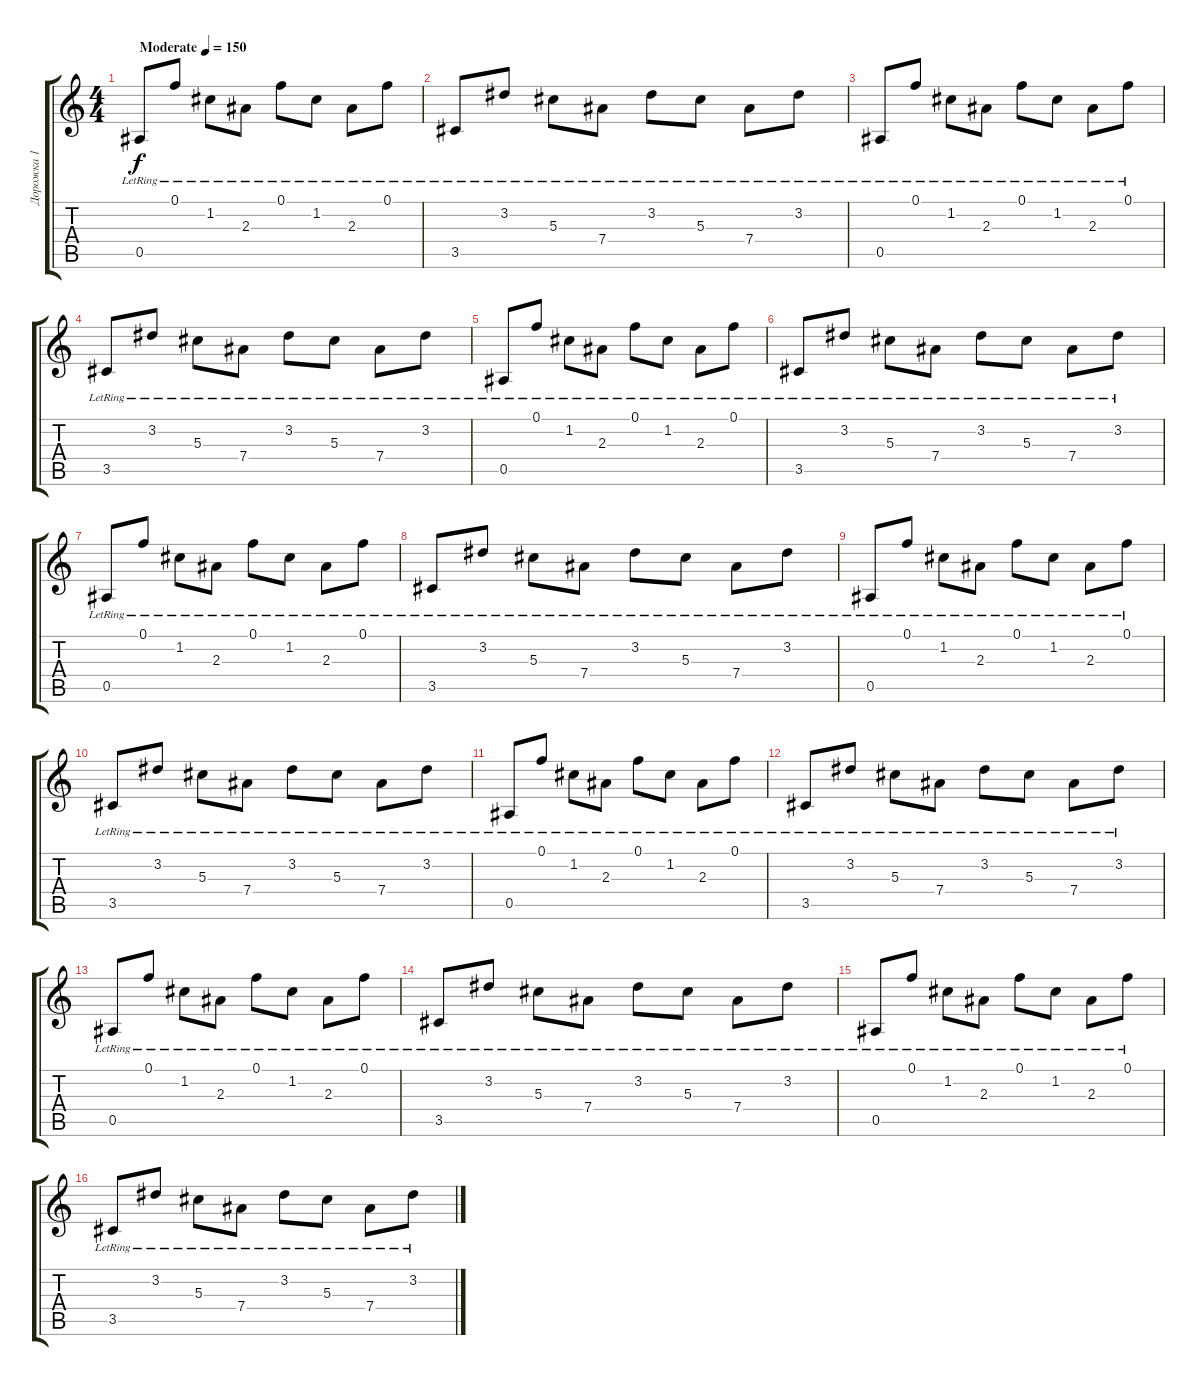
\track ("Дорожка 1" "Дорожка 1") {instrument distortionguitar}
\staff {score tabs}
\tuning (F4 C4 Ab3 Eb3 Bb2 Eb2) {hide}
\ts (4 4)
\tempo (150 "Moderate")
\clef g2
\ks c
0.5{lr}.8{dy f instrument electricguitarclean} 0.1{lr}.8 1.2{lr}.8 2.3{lr}.8 0.1{lr}.8 1.2{lr}.8 2.3{lr}.8 0.1{lr}.8 |
3.5{lr}.8 3.2{lr}.8 5.3{lr}.8 7.4{lr}.8 3.2{lr}.8 5.3{lr}.8 7.4{lr}.8 3.2{lr}.8 |
0.5{lr}.8 0.1{lr}.8 1.2{lr}.8 2.3{lr}.8 0.1{lr}.8 1.2{lr}.8 2.3{lr}.8 0.1{lr}.8 |
3.5{lr}.8 3.2{lr}.8 5.3{lr}.8 7.4{lr}.8 3.2{lr}.8 5.3{lr}.8 7.4{lr}.8 3.2{lr}.8 |
0.5{lr}.8 0.1{lr}.8 1.2{lr}.8 2.3{lr}.8 0.1{lr}.8 1.2{lr}.8 2.3{lr}.8 0.1{lr}.8 |
3.5{lr}.8 3.2{lr}.8 5.3{lr}.8 7.4{lr}.8 3.2{lr}.8 5.3{lr}.8 7.4{lr}.8 3.2{lr}.8 |
0.5{lr}.8 0.1{lr}.8 1.2{lr}.8 2.3{lr}.8 0.1{lr}.8 1.2{lr}.8 2.3{lr}.8 0.1{lr}.8 |
3.5{lr}.8 3.2{lr}.8 5.3{lr}.8 7.4{lr}.8 3.2{lr}.8 5.3{lr}.8 7.4{lr}.8 3.2{lr}.8 |
0.5{lr}.8 0.1{lr}.8 1.2{lr}.8 2.3{lr}.8 0.1{lr}.8 1.2{lr}.8 2.3{lr}.8 0.1{lr}.8 |
3.5{lr}.8 3.2{lr}.8 5.3{lr}.8 7.4{lr}.8 3.2{lr}.8 5.3{lr}.8 7.4{lr}.8 3.2{lr}.8 |
0.5{lr}.8 0.1{lr}.8 1.2{lr}.8 2.3{lr}.8 0.1{lr}.8 1.2{lr}.8 2.3{lr}.8 0.1{lr}.8 |
3.5{lr}.8 3.2{lr}.8 5.3{lr}.8 7.4{lr}.8 3.2{lr}.8 5.3{lr}.8 7.4{lr}.8 3.2{lr}.8 |
0.5{lr}.8 0.1{lr}.8 1.2{lr}.8 2.3{lr}.8 0.1{lr}.8 1.2{lr}.8 2.3{lr}.8 0.1{lr}.8 |
3.5{lr}.8 3.2{lr}.8 5.3{lr}.8 7.4{lr}.8 3.2{lr}.8 5.3{lr}.8 7.4{lr}.8 3.2{lr}.8 |
0.5{lr}.8 0.1{lr}.8 1.2{lr}.8 2.3{lr}.8 0.1{lr}.8 1.2{lr}.8 2.3{lr}.8 0.1{lr}.8 |
3.5{lr}.8 3.2{lr}.8 5.3{lr}.8 7.4{lr}.8 3.2{lr}.8 5.3{lr}.8 7.4{lr}.8 3.2{lr}.8
